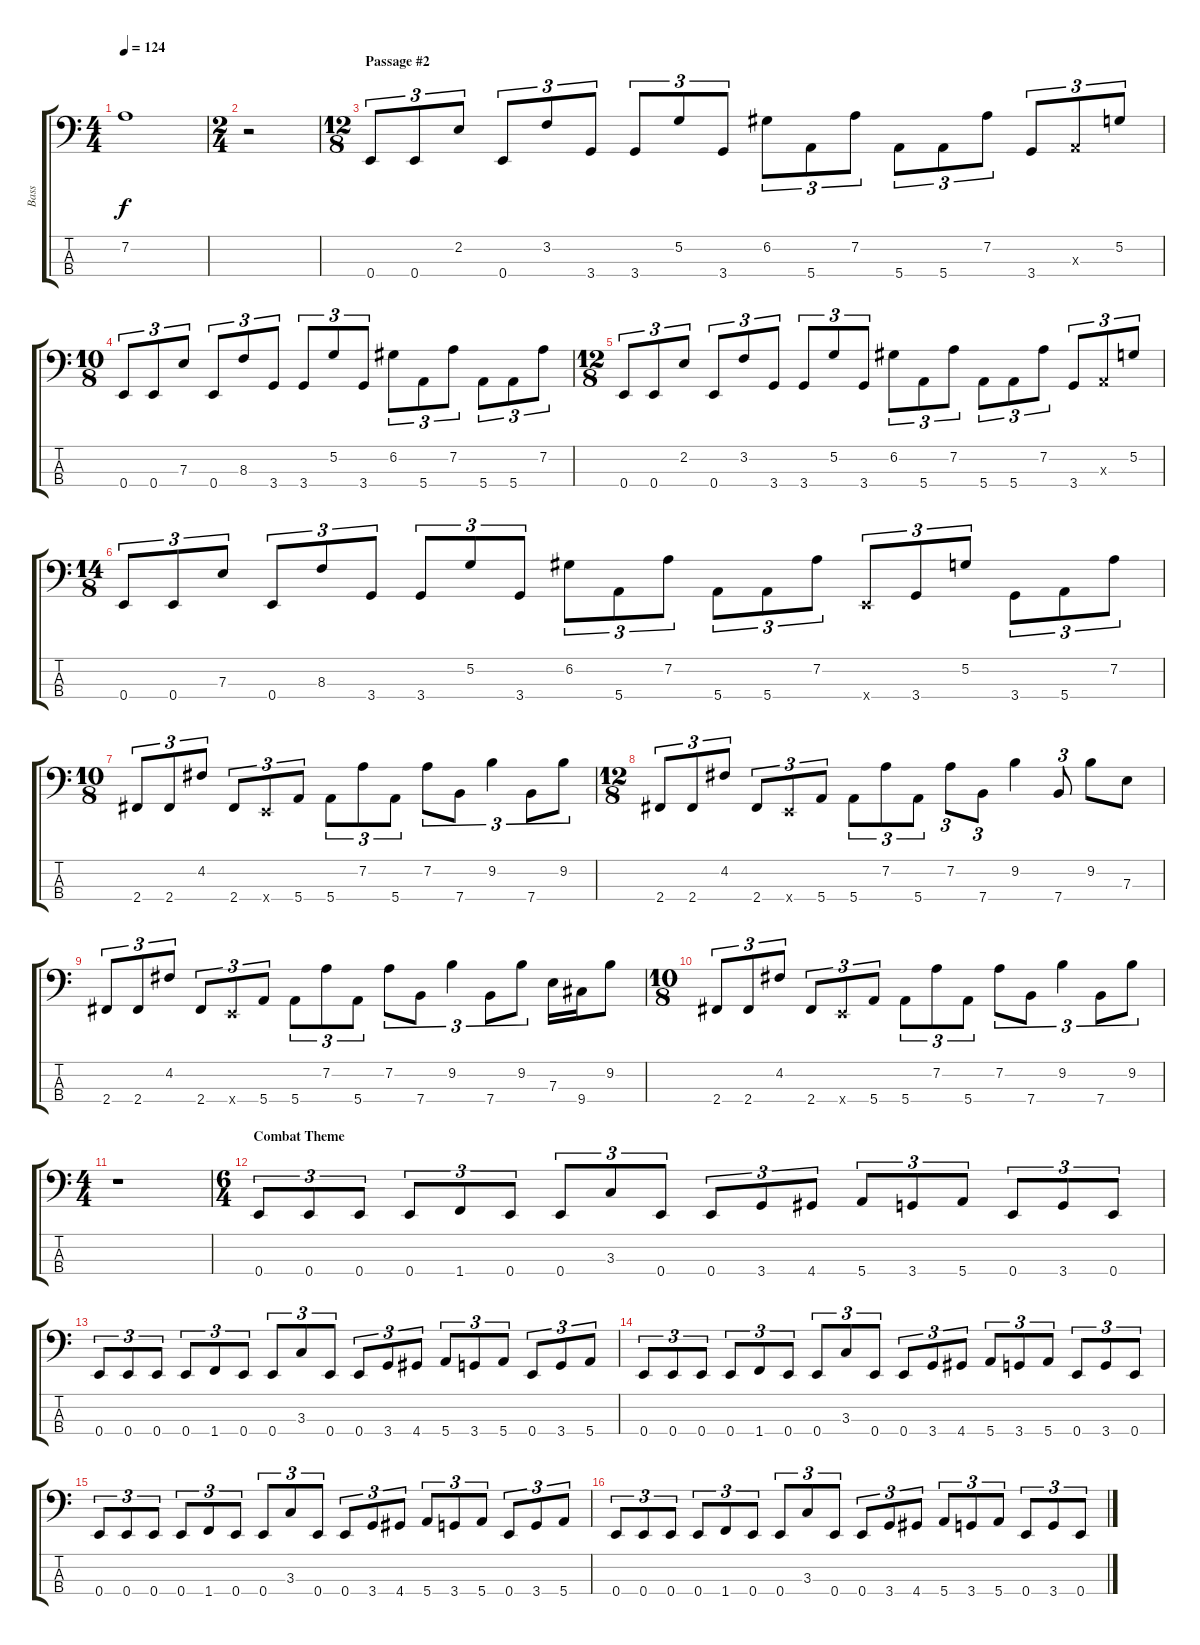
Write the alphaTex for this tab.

\track ("Bass" "Bass") {instrument electricbassfinger}
\staff {score tabs}
\tuning (G2 D2 A1 E1) {hide}
\ts (4 4)
\tempo 124
\clef f4
\ks c
7.2{t}.1{dy f} |
\ts (2 4)
r.2 |
\ts (12 8)
\section ("" "Passage #2")
0.4.8{tu (3 2)} 0.4.8{tu (3 2)} 2.2.8{tu (3 2)} 0.4.8{tu (3 2)} 3.2.8{tu (3 2)} 3.4.8{tu (3 2)} 3.4.8{tu (3 2)} 5.2.8{tu (3 2)} 3.4.8{tu (3 2)} 6.2.8{tu (3 2)} 5.4.8{tu (3 2)} 7.2.8{tu (3 2)} 5.4.8{tu (3 2)} 5.4.8{tu (3 2)} 7.2.8{tu (3 2)} 3.4.8{tu (3 2)} 0.3{x}.8{tu (3 2)} 5.2.8{tu (3 2)} |
\ts (10 8)
0.4.8{tu (3 2)} 0.4.8{tu (3 2)} 7.3.8{tu (3 2)} 0.4.8{tu (3 2)} 8.3.8{tu (3 2)} 3.4.8{tu (3 2)} 3.4.8{tu (3 2)} 5.2.8{tu (3 2)} 3.4.8{tu (3 2)} 6.2.8{tu (3 2)} 5.4.8{tu (3 2)} 7.2.8{tu (3 2)} 5.4.8{tu (3 2)} 5.4.8{tu (3 2)} 7.2.8{tu (3 2)} |
\ts (12 8)
0.4.8{tu (3 2)} 0.4.8{tu (3 2)} 2.2.8{tu (3 2)} 0.4.8{tu (3 2)} 3.2.8{tu (3 2)} 3.4.8{tu (3 2)} 3.4.8{tu (3 2)} 5.2.8{tu (3 2)} 3.4.8{tu (3 2)} 6.2.8{tu (3 2)} 5.4.8{tu (3 2)} 7.2.8{tu (3 2)} 5.4.8{tu (3 2)} 5.4.8{tu (3 2)} 7.2.8{tu (3 2)} 3.4.8{tu (3 2)} 0.3{x}.8{tu (3 2)} 5.2.8{tu (3 2)} |
\ts (14 8)
0.4.8{tu (3 2)} 0.4.8{tu (3 2)} 7.3.8{tu (3 2)} 0.4.8{tu (3 2)} 8.3.8{tu (3 2)} 3.4.8{tu (3 2)} 3.4.8{tu (3 2)} 5.2.8{tu (3 2)} 3.4.8{tu (3 2)} 6.2.8{tu (3 2)} 5.4.8{tu (3 2)} 7.2.8{tu (3 2)} 5.4.8{tu (3 2)} 5.4.8{tu (3 2)} 7.2.8{tu (3 2)} 0.4{x}.8{tu (3 2)} 3.4.8{tu (3 2)} 5.2.8{tu (3 2)} 3.4.8{tu (3 2)} 5.4.8{tu (3 2)} 7.2.8{tu (3 2)} |
\ts (10 8)
2.4.8{tu (3 2)} 2.4.8{tu (3 2)} 4.2.8{tu (3 2)} 2.4.8{tu (3 2)} 0.4{x}.8{tu (3 2)} 5.4.8{tu (3 2)} 5.4.8{tu (3 2)} 7.2.8{tu (3 2)} 5.4.8{tu (3 2)} 7.2.8{tu (3 2)} 7.4.8{tu (3 2)} 9.2.4{tu (3 2)} 7.4.8{tu (3 2)} 9.2.8{tu (3 2)} |
\ts (12 8)
2.4.8{tu (3 2)} 2.4.8{tu (3 2)} 4.2.8{tu (3 2)} 2.4.8{tu (3 2)} 0.4{x}.8{tu (3 2)} 5.4.8{tu (3 2)} 5.4.8{tu (3 2)} 7.2.8{tu (3 2)} 5.4.8{tu (3 2)} 7.2.8{tu (3 2)} 7.4.8{tu (3 2)} 9.2.4 7.4.8{tu (3 2)} 9.2.8 7.3.8 |
2.4.8{tu (3 2)} 2.4.8{tu (3 2)} 4.2.8{tu (3 2)} 2.4.8{tu (3 2)} 0.4{x}.8{tu (3 2)} 5.4.8{tu (3 2)} 5.4.8{tu (3 2)} 7.2.8{tu (3 2)} 5.4.8{tu (3 2)} 7.2.8{tu (3 2)} 7.4.8{tu (3 2)} 9.2.4{tu (3 2)} 7.4.8{tu (3 2)} 9.2.8{tu (3 2)} 7.3.16 9.4.16 9.2.8 |
\ts (10 8)
2.4.8{tu (3 2)} 2.4.8{tu (3 2)} 4.2.8{tu (3 2)} 2.4.8{tu (3 2)} 0.4{x}.8{tu (3 2)} 5.4.8{tu (3 2)} 5.4.8{tu (3 2)} 7.2.8{tu (3 2)} 5.4.8{tu (3 2)} 7.2.8{tu (3 2)} 7.4.8{tu (3 2)} 9.2.4{tu (3 2)} 7.4.8{tu (3 2)} 9.2.8{tu (3 2)} |
\ts (4 4)
r.1 |
\ts (6 4)
\section ("" "Combat Theme")
0.4.8{tu (3 2)} 0.4.8{tu (3 2)} 0.4.8{tu (3 2)} 0.4.8{tu (3 2)} 1.4.8{tu (3 2)} 0.4.8{tu (3 2)} 0.4.8{tu (3 2)} 3.3.8{tu (3 2)} 0.4.8{tu (3 2)} 0.4.8{tu (3 2)} 3.4.8{tu (3 2)} 4.4.8{tu (3 2)} 5.4.8{tu (3 2)} 3.4.8{tu (3 2)} 5.4.8{tu (3 2)} 0.4.8{tu (3 2)} 3.4.8{tu (3 2)} 0.4.8{tu (3 2)} |
0.4.8{tu (3 2)} 0.4.8{tu (3 2)} 0.4.8{tu (3 2)} 0.4.8{tu (3 2)} 1.4.8{tu (3 2)} 0.4.8{tu (3 2)} 0.4.8{tu (3 2)} 3.3.8{tu (3 2)} 0.4.8{tu (3 2)} 0.4.8{tu (3 2)} 3.4.8{tu (3 2)} 4.4.8{tu (3 2)} 5.4.8{tu (3 2)} 3.4.8{tu (3 2)} 5.4.8{tu (3 2)} 0.4.8{tu (3 2)} 3.4.8{tu (3 2)} 5.4.8{tu (3 2)} |
0.4.8{tu (3 2)} 0.4.8{tu (3 2)} 0.4.8{tu (3 2)} 0.4.8{tu (3 2)} 1.4.8{tu (3 2)} 0.4.8{tu (3 2)} 0.4.8{tu (3 2)} 3.3.8{tu (3 2)} 0.4.8{tu (3 2)} 0.4.8{tu (3 2)} 3.4.8{tu (3 2)} 4.4.8{tu (3 2)} 5.4.8{tu (3 2)} 3.4.8{tu (3 2)} 5.4.8{tu (3 2)} 0.4.8{tu (3 2)} 3.4.8{tu (3 2)} 0.4.8{tu (3 2)} |
0.4.8{tu (3 2)} 0.4.8{tu (3 2)} 0.4.8{tu (3 2)} 0.4.8{tu (3 2)} 1.4.8{tu (3 2)} 0.4.8{tu (3 2)} 0.4.8{tu (3 2)} 3.3.8{tu (3 2)} 0.4.8{tu (3 2)} 0.4.8{tu (3 2)} 3.4.8{tu (3 2)} 4.4.8{tu (3 2)} 5.4.8{tu (3 2)} 3.4.8{tu (3 2)} 5.4.8{tu (3 2)} 0.4.8{tu (3 2)} 3.4.8{tu (3 2)} 5.4.8{tu (3 2)} |
0.4.8{tu (3 2)} 0.4.8{tu (3 2)} 0.4.8{tu (3 2)} 0.4.8{tu (3 2)} 1.4.8{tu (3 2)} 0.4.8{tu (3 2)} 0.4.8{tu (3 2)} 3.3.8{tu (3 2)} 0.4.8{tu (3 2)} 0.4.8{tu (3 2)} 3.4.8{tu (3 2)} 4.4.8{tu (3 2)} 5.4.8{tu (3 2)} 3.4.8{tu (3 2)} 5.4.8{tu (3 2)} 0.4.8{tu (3 2)} 3.4.8{tu (3 2)} 0.4.8{tu (3 2)}
